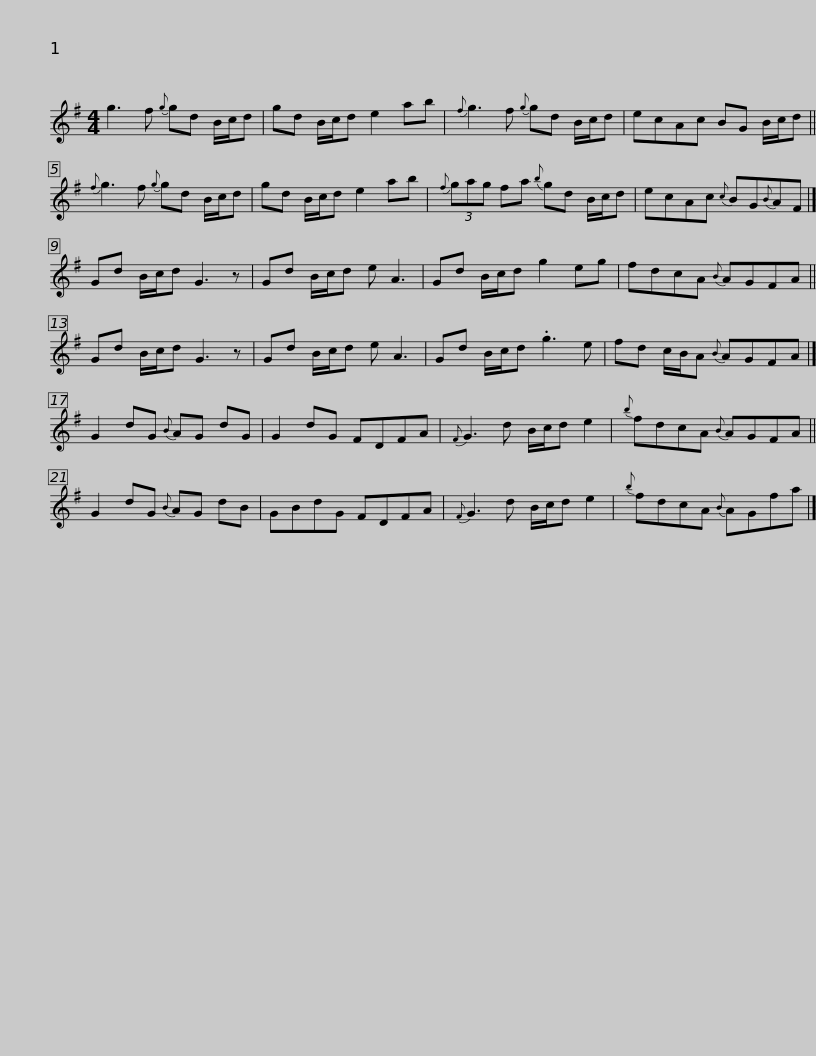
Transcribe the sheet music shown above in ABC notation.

X:1
L:1/8
M:4/4
I:linebreak $
K:G
V:1 treble
V:1
 g3 f{g} gd B/c/d | gd B/c/d e2 ab |{f} g3 f{g} gd B/c/d | ecAc BG B/c/d ||{f} g3 f{g} gd B/c/d |$ %5
 gd B/c/d e2 ab |{f} (3gag fa{b} gd B/c/d | ecAc{c} BG{B}AF |] Gd B/c/d G3 z | Gd B/c/d e A3 |$ %10
 Gd B/c/d g2 eg | fdcA{B} AGFA || Gd B/c/d G3 z | Gd B/c/d e A3 | Gd B/c/d .g3 e |$ %15
 fd c/B/A{B} AGFA |] G2 dG{B} AG dG | G2 dG FDFA |{F} G3 d B/c/d e2 |{b} fdcA{B} AGFA ||$ %20
 G2 dG{B} AG dB | GBdG FDFA |{F} G3 d B/c/d e2 |{b} fdcA{B} AGfa |] %24
